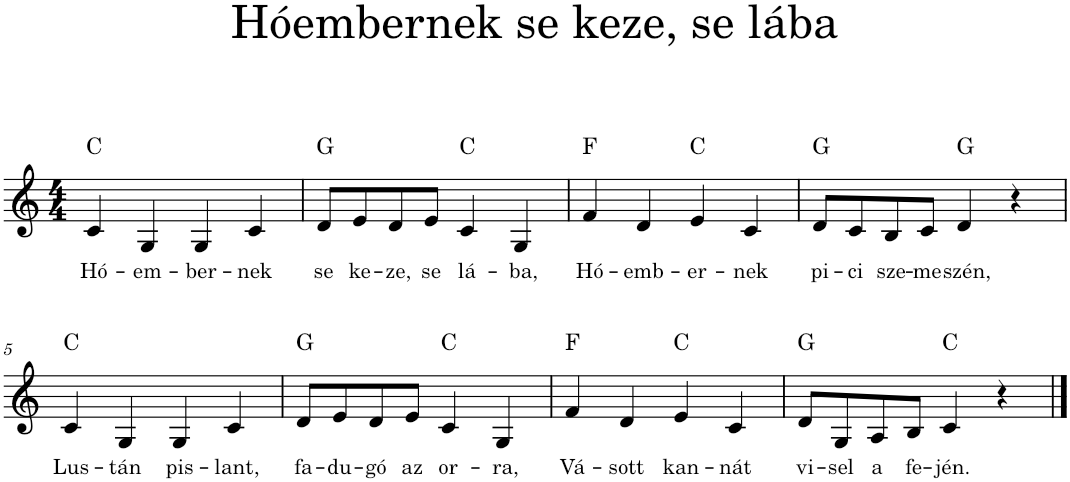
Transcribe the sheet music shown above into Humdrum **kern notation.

**kern	**text	**harte
*part1	*part1	*part1
*staff1	*staff1	*
*I"Piano	*	*
*I'Pno.	*	*
*clefG2	*	*
*k[]	*	*
*M4/4	*	*
=1	=1	=1
!	!LO:LY:b	!
4c/	Hó-	C:maj
!	!LO:LY:b	!
4G/	-em-	.
!	!LO:LY:b	!
4G/	-ber-	.
!	!LO:LY:b	!
4c/	-nek	.
=2	=2	=2
!	!LO:LY:b	!
8d/L	se	G:maj
!	!LO:LY:b	!
8e/	ke-	.
!	!LO:LY:b	!
8d/	-ze,	.
!	!LO:LY:b	!
8e/J	se	.
!	!LO:LY:b	!
4c/	lá-	C:maj
!	!LO:LY:b	!
4G/	-ba,	.
=3	=3	=3
!	!LO:LY:b	!
4f/	Hó-	F:maj
!	!LO:LY:b	!
4d/	-emb-	.
!	!LO:LY:b	!
4e/	-er-	C:maj
!	!LO:LY:b	!
4c/	-nek	.
=4	=4	=4
!	!LO:LY:b	!
8d/L	pi-	G:maj
!	!LO:LY:b	!
8c/	-ci	.
!	!LO:LY:b	!
8B/	sze-	.
!	!LO:LY:b	!
8c/J	-me	.
!	!LO:LY:b	!
4d/	szén,	G:maj
4r	.	.
!!LO:LB:g=z
=5	=5	=5
!	!LO:LY:b	!
4c/	Lus-	C:maj
!	!LO:LY:b	!
4G/	-tán	.
!	!LO:LY:b	!
4G/	pis-	.
!	!LO:LY:b	!
4c/	-lant,	.
=6	=6	=6
!	!LO:LY:b	!
8d/L	fa-	G:maj
!	!LO:LY:b	!
8e/	-du-	.
!	!LO:LY:b	!
8d/	-gó	.
!	!LO:LY:b	!
8e/J	az	.
!	!LO:LY:b	!
4c/	or-	C:maj
!	!LO:LY:b	!
4G/	-ra,	.
=7	=7	=7
!	!LO:LY:b	!
4f/	Vá-	F:maj
!	!LO:LY:b	!
4d/	-sott	.
!	!LO:LY:b	!
4e/	kan-	C:maj
!	!LO:LY:b	!
4c/	-nát	.
=8	=8	=8
!	!LO:LY:b	!
8d/L	vi-	G:maj
!	!LO:LY:b	!
8G/	-sel	.
!	!LO:LY:b	!
8A/	a	.
!	!LO:LY:b	!
8B/J	fe-	.
!	!LO:LY:b	!
4c/	-jén.	C:maj
4r	.	.
==	==	==
*-	*-	*-
